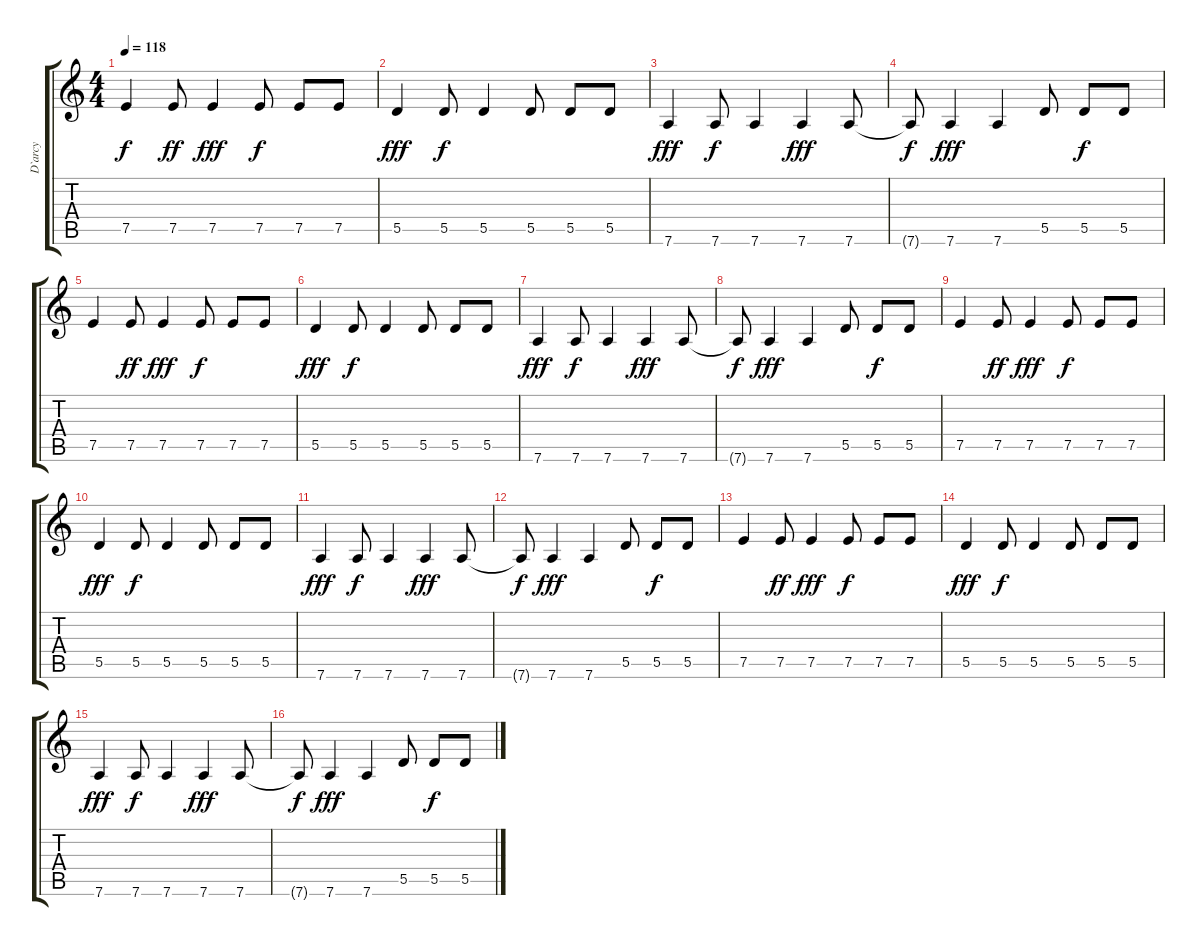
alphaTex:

\track ("D`arcy" "D`arcy") {instrument electricbassfinger}
\staff {score tabs}
\tuning (E4 B3 G3 D3 A2 D2) {hide}
\ts (4 4)
\tempo 118
\clef g2
\ks c
7.5.4{dy f} 7.5.8{dy ff} 7.5.4{dy fff} 7.5.8{dy f} 7.5.8 7.5.8 |
5.5.4{dy fff} 5.5.8{dy f} 5.5.4 5.5.8 5.5.8 5.5.8 |
7.6.4{dy fff} 7.6.8{dy f} 7.6.4 7.6.4{dy fff} 7.6.8 |
7.6{t}.8{dy f} 7.6.4{dy fff} 7.6.4 5.5.8 5.5.8{dy f} 5.5.8 |
7.5.4 7.5.8{dy ff} 7.5.4{dy fff} 7.5.8{dy f} 7.5.8 7.5.8 |
5.5.4{dy fff} 5.5.8{dy f} 5.5.4 5.5.8 5.5.8 5.5.8 |
7.6.4{dy fff} 7.6.8{dy f} 7.6.4 7.6.4{dy fff} 7.6.8 |
7.6{t}.8{dy f} 7.6.4{dy fff} 7.6.4 5.5.8 5.5.8{dy f} 5.5.8 |
7.5.4 7.5.8{dy ff} 7.5.4{dy fff} 7.5.8{dy f} 7.5.8 7.5.8 |
5.5.4{dy fff} 5.5.8{dy f} 5.5.4 5.5.8 5.5.8 5.5.8 |
7.6.4{dy fff} 7.6.8{dy f} 7.6.4 7.6.4{dy fff} 7.6.8 |
7.6{t}.8{dy f} 7.6.4{dy fff} 7.6.4 5.5.8 5.5.8{dy f} 5.5.8 |
7.5.4 7.5.8{dy ff} 7.5.4{dy fff} 7.5.8{dy f} 7.5.8 7.5.8 |
5.5.4{dy fff} 5.5.8{dy f} 5.5.4 5.5.8 5.5.8 5.5.8 |
7.6.4{dy fff} 7.6.8{dy f} 7.6.4 7.6.4{dy fff} 7.6.8 |
7.6{t}.8{dy f} 7.6.4{dy fff} 7.6.4 5.5.8 5.5.8{dy f} 5.5.8
